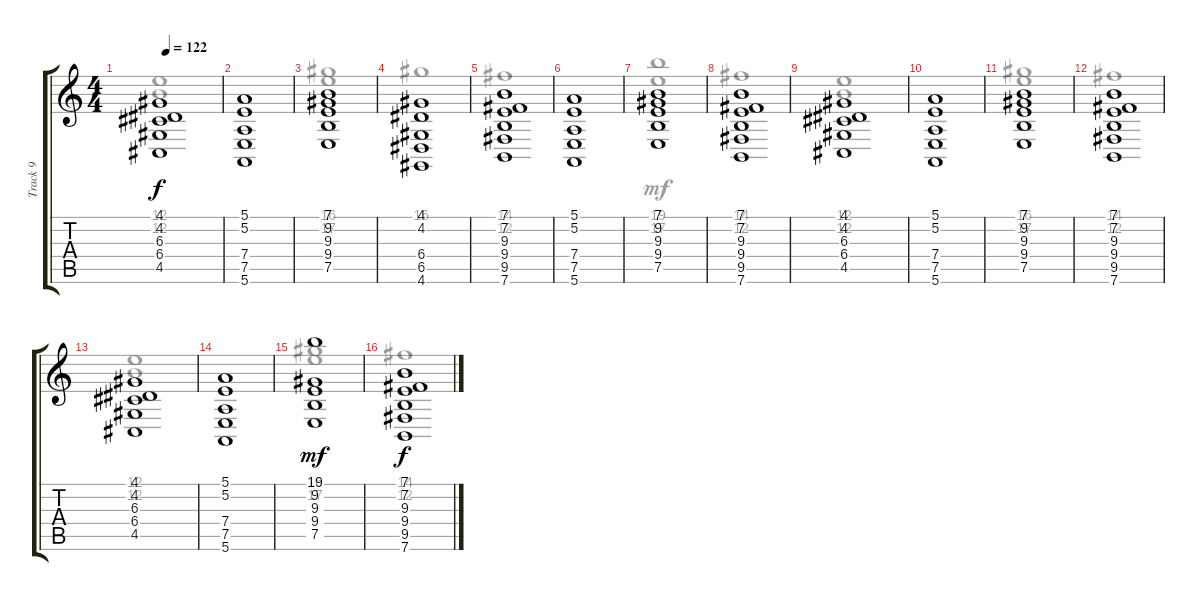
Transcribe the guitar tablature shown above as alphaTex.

\track ("Track 9" "Track 9") {instrument pad8sweep}
\staff {score tabs}
\tuning (E4 B3 G3 D3 A2 E2) {hide}
\voice
\ts (4 4)
\tempo 122
\clef g2
\ks c
(4.1 4.2 6.3 6.4 4.5).1{dy f} |
(5.1 5.2 7.4 7.5 5.6).1 |
(7.1 9.2 9.3 9.4 7.5).1 |
(4.1 4.2 6.4 6.5 4.6).1 |
(7.1 7.2 9.3 9.4 9.5 7.6).1 |
(5.1 5.2 7.4 7.5 5.6).1 |
(7.1 9.2 9.3 9.4 7.5).1 |
(7.1 7.2 9.3 9.4 9.5 7.6).1 |
(4.1 4.2 6.3 6.4 4.5).1 |
(5.1 5.2 7.4 7.5 5.6).1 |
(7.1 9.2 9.3 9.4 7.5).1 |
(7.1 7.2 9.3 9.4 9.5 7.6).1 |
(4.1 4.2 6.3 6.4 4.5).1 |
(5.1 5.2 7.4 7.5 5.6).1 |
(19.1 9.2 9.3 9.4 7.5).1{dy mf} |
(7.1 7.2 9.3 9.4 9.5 7.6).1{dy f}
\voice
\clef g2
\ottava regular
\simile none
\ks c
(12.1 12.2).1{dy f} |
|
(16.1 17.2).1 |
16.1.1 |
(14.1 12.2).1 |
|
(19.1 17.2).1{dy mf} |
(14.1 12.2).1 |
(12.1 12.2).1 |
|
(16.1 17.2).1 |
(14.1 12.2).1 |
(12.1 12.2).1 |
|
(16.1 17.2).1 |
(14.1 12.2).1
